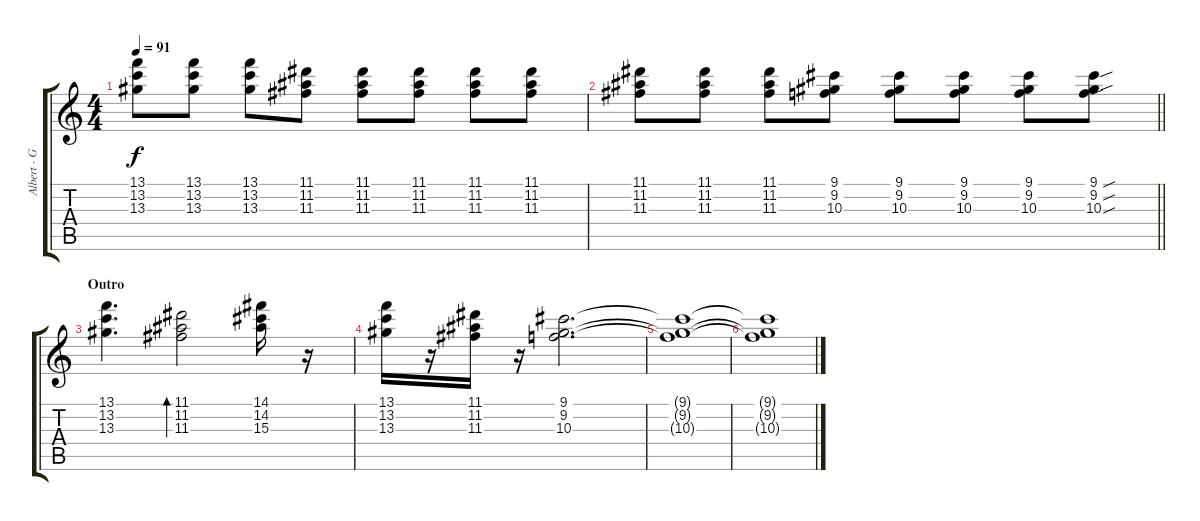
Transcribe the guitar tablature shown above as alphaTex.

\track ("Albert - Guitar RSE" "Albert - G") {instrument electricguitarjazz}
\staff {score tabs}
\tuning (E4 B3 G3 D3 A2 E2) {hide}
\ts (4 4)
\tempo 91
\clef g2
\ks c
(13.1 13.2 13.3).8{dy f} (13.1 13.2 13.3).8 (13.1 13.2 13.3).8 (11.1 11.2 11.3).8 (11.1 11.2 11.3).8 (11.1 11.2 11.3).8 (11.1 11.2 11.3).8 (11.1 11.2 11.3).8 |
\barLineRight lightlight
(11.1 11.2 11.3).8 (11.1 11.2 11.3).8 (11.1 11.2 11.3).8 (9.1 9.2 10.3).8 (9.1 9.2 10.3).8 (9.1 9.2 10.3).8 (9.1 9.2 10.3).8 (9.1{sou} 9.2{sou} 10.3{sou}).8 |
\section ("" "Outro")
(13.1 13.2 13.3).4{d} (11.1 11.2 11.3).2{bd 120} (14.1 14.2 15.3).16 r.16 |
(13.1 13.2 13.3).16 r.16 (11.1 11.2 11.3).16 r.16 (9.1 9.2 10.3).2{d} |
(9.1{t} 9.2{t} 10.3{t}).1 |
(9.1{t} 9.2{t} 10.3{t}).1
